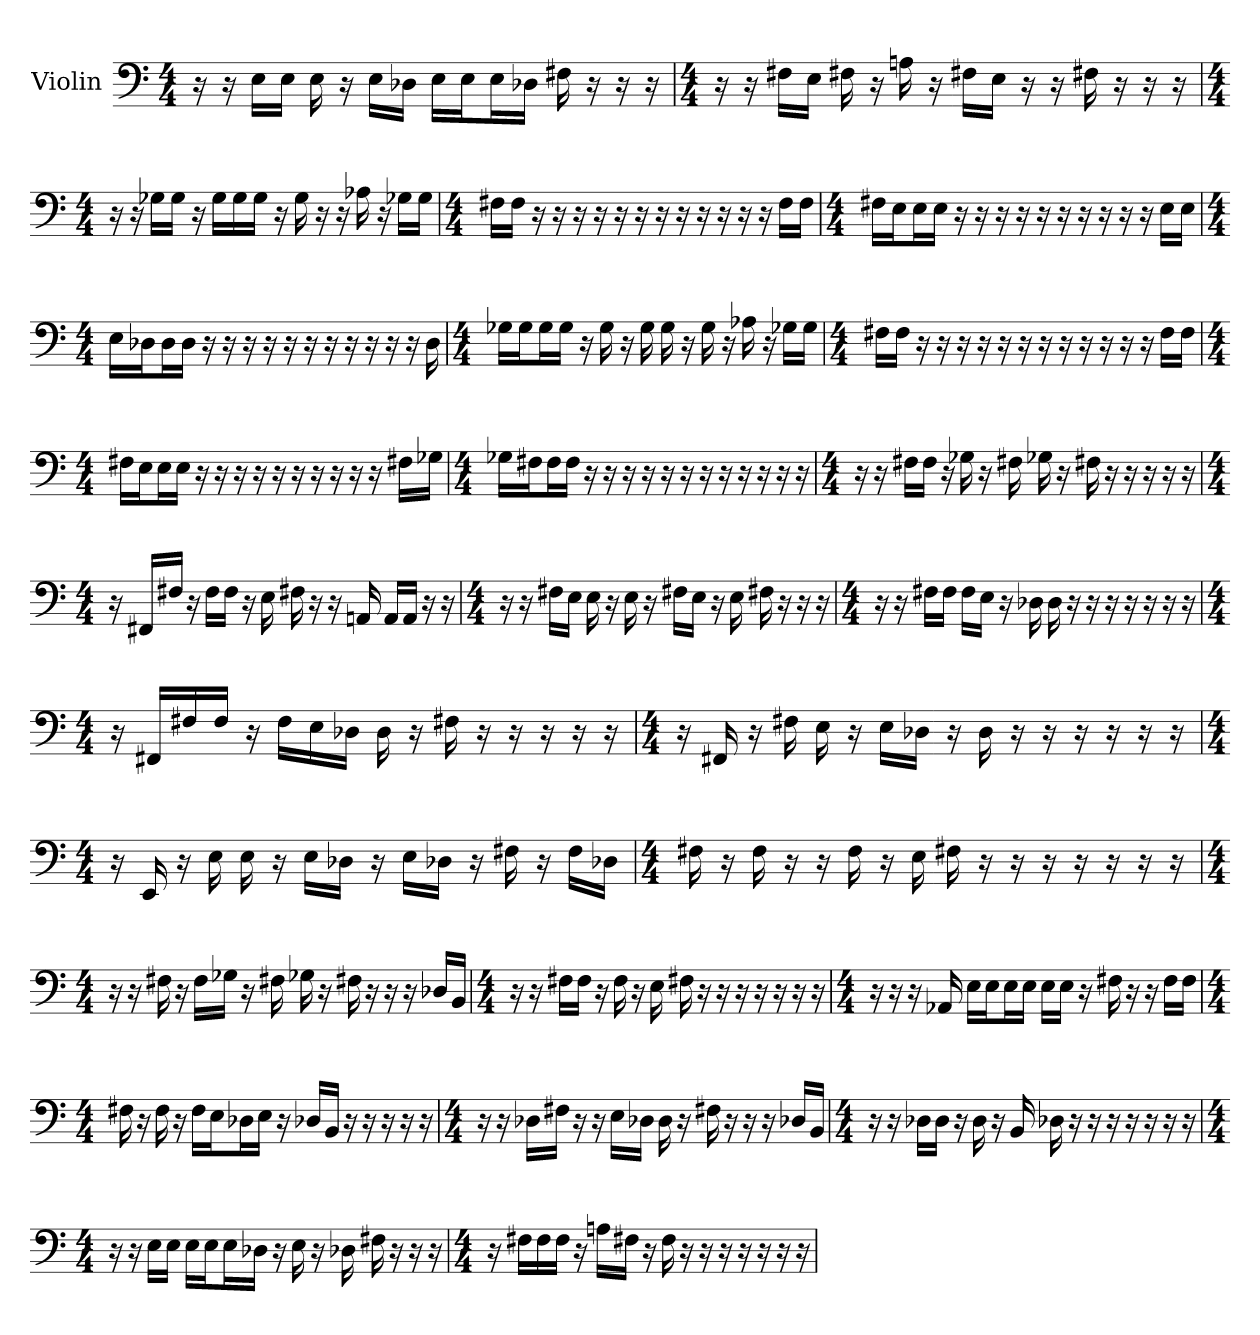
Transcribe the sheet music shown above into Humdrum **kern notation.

**kern
*part1
*staff1
*I"Violin
*I'Vln
*M4/4
=
16r
16r
16ELL
16EJJ
16E
16r
16ELL
16D-XJJ
16ELL
16EJ
16EL
16D-XJJ
16F#X
16r
16r
16r
=
*M4/4
16r
16r
16F#XLL
16EJJ
16F#X
16r
16An
16r
16F#XLL
16EJJ
16r
16r
16F#X
16r
16r
16r
=
*M4/4
16r
16r
16G-XLL
16G-JJ
16r
16G-LL
16G-
16G-JJ
16r
16G-
16r
16r
16A-X
16r
16G-XLL
16G-JJ
=
*M4/4
16F#XLL
16F#JJ
16r
16r
16r
16r
16r
16r
16r
16r
16r
16r
16r
16r
16F#LL
16F#JJ
=
*M4/4
16F#XLL
16EJ
16EL
16EJJ
16r
16r
16r
16r
16r
16r
16r
16r
16r
16r
16ELL
16EJJ
=
*M4/4
16ELL
16D-XJ
16D-L
16D-JJ
16r
16r
16r
16r
16r
16r
16r
16r
16r
16r
16r
16D-
=
*M4/4
16G-XLL
16G-J
16G-L
16G-JJ
16r
16G-
16r
16G-
16G-
16r
16G-
16r
16A-X
16r
16G-XLL
16G-JJ
=
*M4/4
16F#XLL
16F#JJ
16r
16r
16r
16r
16r
16r
16r
16r
16r
16r
16r
16r
16F#LL
16F#JJ
=
*M4/4
16F#XLL
16EJ
16EL
16EJJ
16r
16r
16r
16r
16r
16r
16r
16r
16r
16r
16F#XLL
16G-XJJ
=
*M4/4
16G-XLL
16F#XJ
16F#L
16F#JJ
16r
16r
16r
16r
16r
16r
16r
16r
16r
16r
16r
16r
=
*M4/4
16r
16r
16F#XLL
16F#JJ
16r
16G-X
16r
16F#X
16G-X
16r
16F#X
16r
16r
16r
16r
16r
=
*M4/4
16r
16FF#XLL
16F#XJJ
16r
16F#LL
16F#JJ
16r
16E
16F#X
16r
16r
16AAn
16AALL
16AAJJ
16r
16r
=
*M4/4
16r
16r
16F#XLL
16EJJ
16E
16r
16E
16r
16F#XLL
16EJJ
16r
16E
16F#X
16r
16r
16r
=
*M4/4
16r
16r
16F#XLL
16F#JJ
16F#LL
16EJJ
16r
16D-X
16D-
16r
16r
16r
16r
16r
16r
16r
=
*M4/4
16r
16FF#XLL
16F#X
16F#JJ
16r
16F#LL
16E
16D-XJJ
16D-
16r
16F#X
16r
16r
16r
16r
16r
=
*M4/4
16r
16FF#X
16r
16F#X
16E
16r
16ELL
16D-XJJ
16r
16D-
16r
16r
16r
16r
16r
16r
=
*M4/4
16r
16EE
16r
16E
16E
16r
16ELL
16D-XJJ
16r
16ELL
16D-XJJ
16r
16F#X
16r
16F#LL
16D-XJJ
=
*M4/4
16F#X
16r
16F#
16r
16r
16F#
16r
16E
16F#X
16r
16r
16r
16r
16r
16r
16r
=
*M4/4
16r
16r
16F#X
16r
16F#LL
16G-XJJ
16r
16F#X
16G-X
16r
16F#X
16r
16r
16r
16D-XLL
16BBJJ
=
*M4/4
16r
16r
16F#XLL
16F#JJ
16r
16F#
16r
16E
16F#X
16r
16r
16r
16r
16r
16r
16r
=
*M4/4
16r
16r
16r
16AA-X
16ELL
16EJ
16EL
16EJJ
16ELL
16EJJ
16r
16F#X
16r
16r
16F#LL
16F#JJ
=
*M4/4
16F#X
16r
16F#
16r
16F#LL
16EJ
16D-XL
16EJJ
16r
16D-XLL
16BBJJ
16r
16r
16r
16r
16r
=
*M4/4
16r
16r
16D-XLL
16F#XJJ
16r
16r
16ELL
16D-XJJ
16D-
16r
16F#X
16r
16r
16r
16D-XLL
16BBJJ
=
*M4/4
16r
16r
16D-XLL
16D-JJ
16r
16D-
16r
16BB
16D-X
16r
16r
16r
16r
16r
16r
16r
=
*M4/4
16r
16r
16ELL
16EJJ
16ELL
16EJ
16EL
16D-XJJ
16r
16E
16r
16D-X
16F#X
16r
16r
16r
=
*M4/4
16r
16F#XLL
16F#
16F#JJ
16r
16AnLL
16F#XJJ
16r
16F#
16r
16r
16r
16r
16r
16r
16r
=
*-
